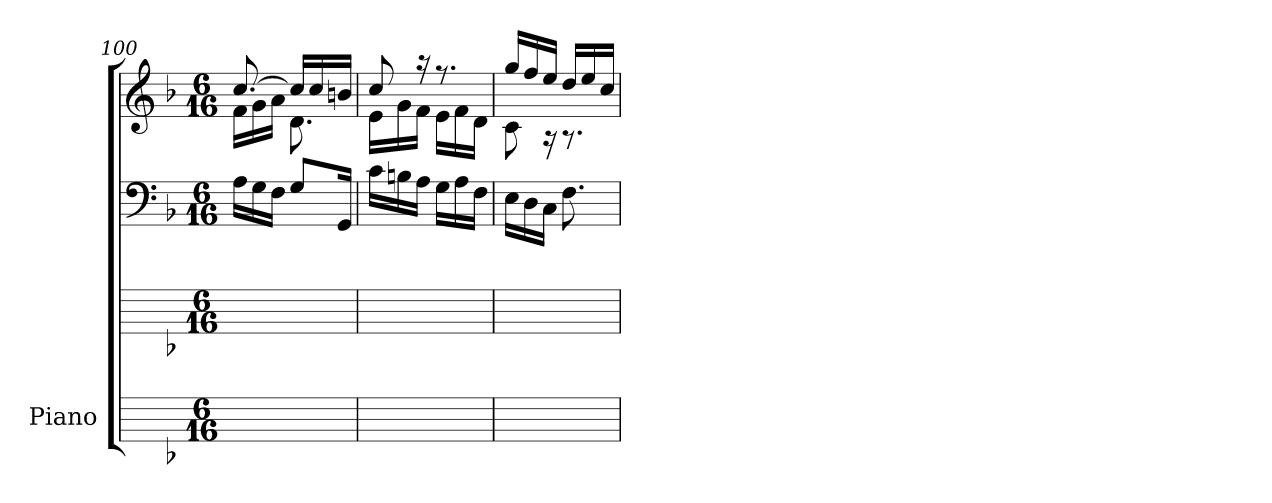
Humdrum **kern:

**kern	**kern	**kern	**kern
*part1	*part1	*part1	*part1
*staff4	*staff3	*staff2	*staff1
*I"Piano	*	*	*
*I'Pno	*	*	*
*	*	*clefF4	*clefG2
*k[b-]	*k[b-]	*k[b-]	*k[b-]
*F:	*F:	*F:	*F:
*M6/16	*M6/16	*M6/16	*M6/16
=100	=100	=100	=100
*	*	*	*^
4.ryy	4.ryy	16ALL	[8.cc/	16f\LL
.	.	16G	.	16g\
.	.	16FJJ	.	16a\JJ
.	.	8GL	16ccLL]	8.d\
.	.	.	16cc	.
.	.	16GGJ	16bnJJ	.
=101	=101	=101	=101	=101
4.ryy	4.ryy	16cLL	8cc/	16eLL
.	.	16Bn	.	16g
.	.	16AJJ	16r	16fJJ
.	.	16GLL	8.r	16eLL
.	.	16A	.	16f
.	.	16FJJ	.	16dJJ
=102	=102	=102	=102	=102
4.ryy	4.ryy	16ELL	16gg/LL	8c\
.	.	16D	16ff/	.
.	.	16CJJ	16ee/JJ	16r
.	.	8.F	16dd/LL	8.r
.	.	.	16ee/	.
.	.	.	16cc/JJ	.
*	*	*	*v	*v
=	=	=	=
*-	*-	*-	*-
